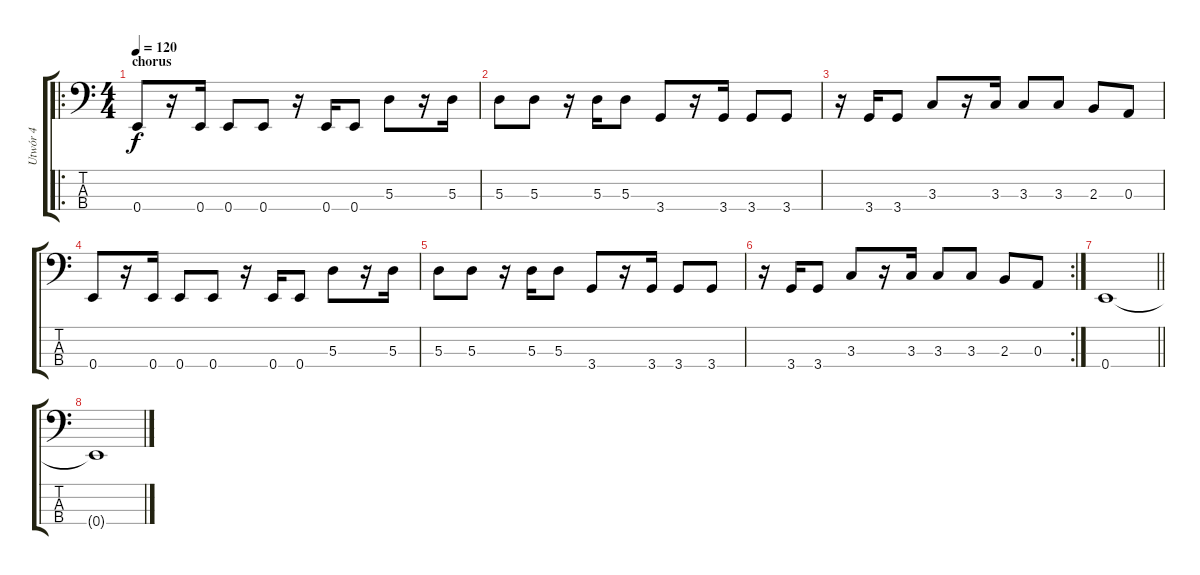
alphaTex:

\track ("Utwór 4" "Utwór 4") {instrument electricbassfinger}
\staff {score tabs}
\tuning (G2 D2 A1 E1) {hide}
\ro
\ts (4 4)
\section ("" "chorus")
\tempo 120
\clef f4
\ks c
0.4.8{dy f} r.16 0.4.16 0.4.8 0.4.8 r.16 0.4.16 0.4.8 5.3.8 r.16 5.3.16 |
5.3.8 5.3.8 r.16 5.3.16 5.3.8 3.4.8 r.16 3.4.16 3.4.8 3.4.8 |
r.16 3.4.16 3.4.8 3.3.8 r.16 3.3.16 3.3.8 3.3.8 2.3.8 0.3.8 |
0.4.8 r.16 0.4.16 0.4.8 0.4.8 r.16 0.4.16 0.4.8 5.3.8 r.16 5.3.16 |
5.3.8 5.3.8 r.16 5.3.16 5.3.8 3.4.8 r.16 3.4.16 3.4.8 3.4.8 |
\rc 2
r.16 3.4.16 3.4.8 3.3.8 r.16 3.3.16 3.3.8 3.3.8 2.3.8 0.3.8 |
\barLineRight lightlight
0.4.1 |
0.4{t}.1
